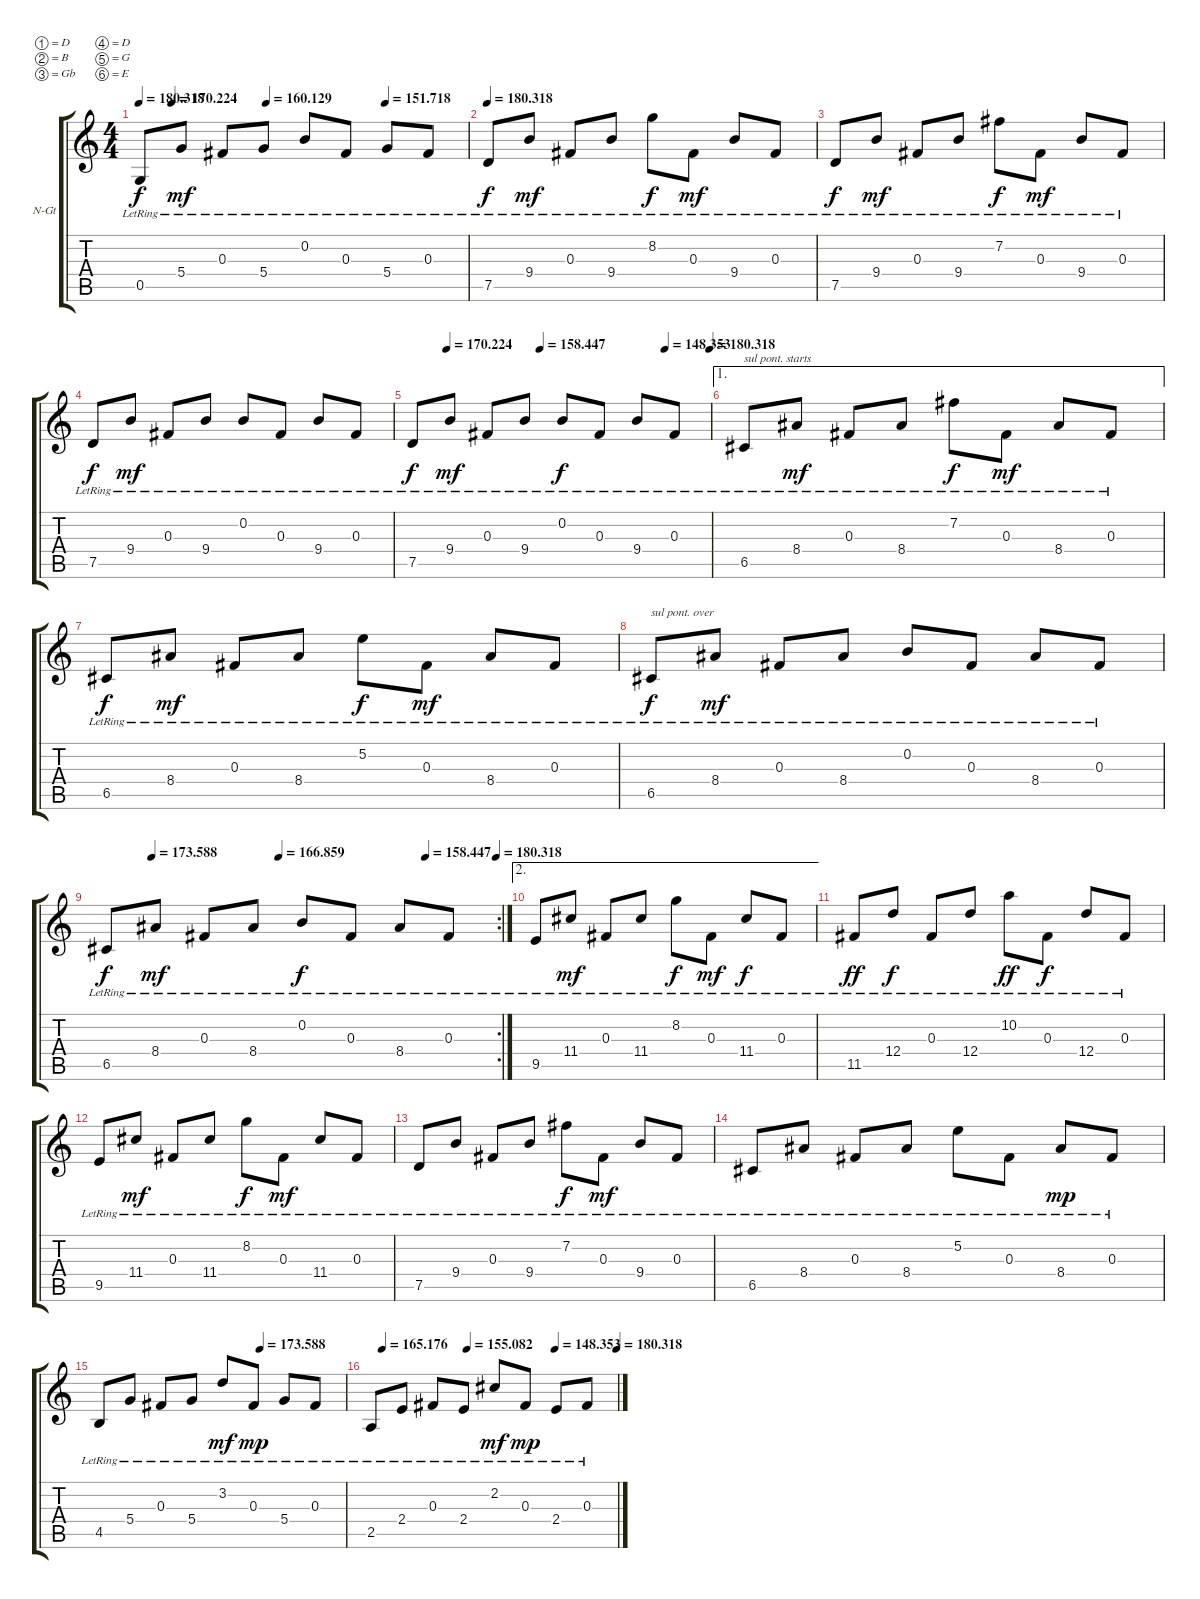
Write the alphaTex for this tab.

\defaultSystemsLayout 4
\bracketExtendMode groupsimilarinstruments
\firstSystemTrackNameOrientation horizontal
\otherSystemsTrackNameOrientation horizontal
\track ("Nylon Guitar" "N-Gt") {instrument acousticguitarnylon}
\staff {score tabs}
\tuning (D4 B3 Gb3 D3 G2 E2)
\ts (4 4)
\tempo
180.318
\tempo (170.224 0.1)
\tempo (160.129 0.3875)
\tempo (151.718 0.75)
\accidentals auto
\clef g2
\ottava regular
\simile none
\ks c
0.5{lr}.8{dy f} 5.4{lr}.8{dy mf} 0.3{lr}.8 5.4{lr}.8 0.2{lr}.8 0.3{lr}.8 5.4{lr}.8 0.3{lr}.8 |
\tempo
180.318 7.5{lr}.8{dy f} 9.4{lr}.8{dy mf} 0.3{lr}.8 9.4{lr}.8 8.2{lr}.8{dy f} 0.3{lr}.8{dy mf} 9.4{lr}.8 0.3{lr}.8 |
7.5{lr}.8{dy f} 9.4{lr}.8{dy mf} 0.3{lr}.8 9.4{lr}.8 7.2{lr}.8{dy f} 0.3{lr}.8{dy mf} 9.4{lr}.8 0.3{lr}.8 |
7.5{lr}.8{dy f} 9.4{lr}.8{dy mf} 0.3{lr}.8 9.4{lr}.8 0.2{lr}.8 0.3{lr}.8 9.4{lr}.8 0.3{lr}.8 |
\tempo (170.224 0.11875)
\tempo (158.447 0.43125)
\tempo (148.353 0.85)
\tempo (180.318 1)
7.5{lr}.8{dy f} 9.4{lr}.8{dy mf} 0.3{lr}.8 9.4{lr}.8 0.2{lr}.8{dy f} 0.3{lr}.8 9.4{lr}.8 0.3{lr}.8 |
\ae 1
6.5{lr}.8{txt "sul pont. starts"} 8.4{lr}.8{dy mf} 0.3{lr}.8 8.4{lr}.8 7.2{lr}.8{dy f} 0.3{lr}.8{dy mf} 8.4{lr}.8 0.3{lr}.8 |
6.5{lr}.8{dy f} 8.4{lr}.8{dy mf} 0.3{lr}.8 8.4{lr}.8 5.2{lr}.8{dy f} 0.3{lr}.8{dy mf} 8.4{lr}.8 0.3{lr}.8 |
6.5{lr}.8{txt "sul pont. over" dy f} 8.4{lr}.8{dy mf} 0.3{lr}.8 8.4{lr}.8 0.2{lr}.8 0.3{lr}.8 8.4{lr}.8 0.3{lr}.8 |
\rc 2
\tempo (173.588 0.11875)
\tempo (166.859 0.44375)
\tempo (158.447 0.81875)
\tempo (180.318 1)
6.5{lr}.8{dy f} 8.4{lr}.8{dy mf} 0.3{lr}.8 8.4{lr}.8 0.2{lr}.8{dy f} 0.3{lr}.8 8.4{lr}.8 0.3{lr}.8 |
\ae 2
9.5{lr}.8 11.4{lr}.8{dy mf} 0.3{lr}.8 11.4{lr}.8 8.2{lr}.8{dy f} 0.3{lr}.8{dy mf} 11.4{lr}.8{dy f} 0.3{lr}.8 |
11.5{lr}.8{dy ff} 12.4{lr}.8{dy f} 0.3{lr}.8 12.4{lr}.8 10.2{lr}.8{dy ff} 0.3{lr}.8{dy f} 12.4{lr}.8 0.3{lr}.8 |
9.5{lr}.8 11.4{lr}.8{dy mf} 0.3{lr}.8 11.4{lr}.8 8.2{lr}.8{dy f} 0.3{lr}.8{dy mf} 11.4{lr}.8 0.3{lr}.8 |
7.5{lr}.8 9.4{lr}.8 0.3{lr}.8 9.4{lr}.8 7.2{lr}.8{dy f} 0.3{lr}.8{dy mf} 9.4{lr}.8 0.3{lr}.8 |
6.5{lr}.8 8.4{lr}.8 0.3{lr}.8 8.4{lr}.8 5.2{lr}.8 0.3{lr}.8 8.4{lr}.8{dy mp} 0.3{lr}.8 |
\tempo (173.588 0.65625)
4.5{lr}.8 5.4{lr}.8 0.3{lr}.8 5.4{lr}.8 3.2{lr}.8{dy mf} 0.3{lr}.8{dy mp} 5.4{lr}.8 0.3{lr}.8 |
\tempo (165.176 0.05)
\tempo (155.082 0.39375)
\tempo (148.353 0.75)
\tempo (180.318 1)
2.5{lr}.8 2.4{lr}.8 0.3{lr}.8 2.4{lr}.8 2.2{lr}.8{dy mf} 0.3{lr}.8{dy mp} 2.4{lr}.8 0.3{lr}.8
